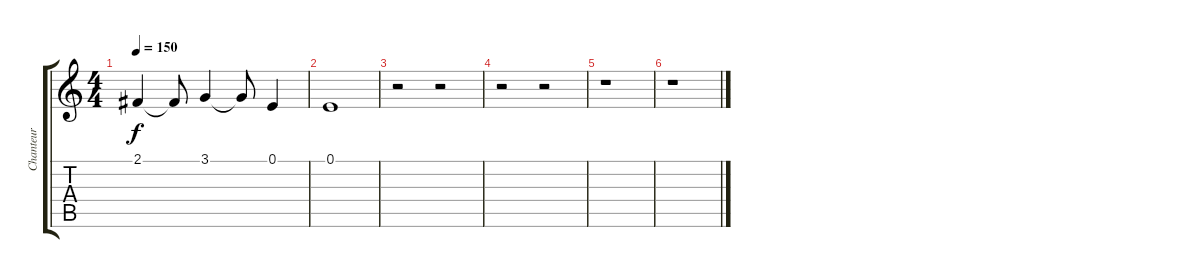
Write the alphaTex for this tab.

\track ("Chanteur" "Chanteur") {instrument harmonica}
\staff {score tabs}
\tuning (E4 B3 G3 D3 A2 E2) {hide}
\ts (4 4)
\tempo 150
\clef g2
\ks c
2.1.4{dy f} 2.1{t}.8 3.1.4 3.1{t}.8 0.1.4 |
0.1.1 |
r.2 r.2 |
r.2 r.2 |
r.1 |
r.1
